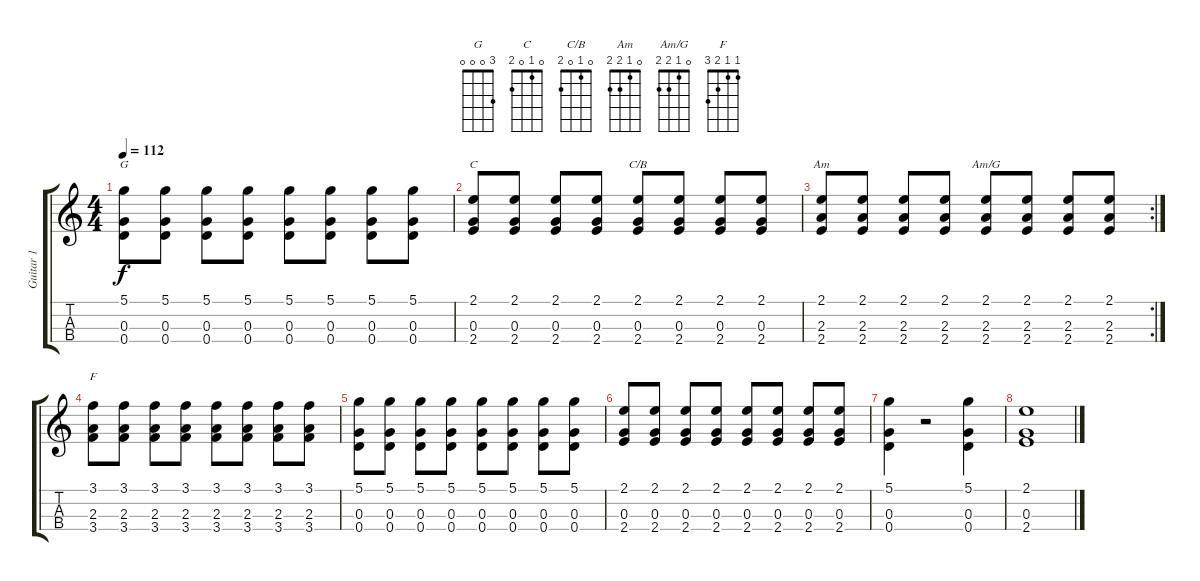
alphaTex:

\track ("Guitar 1" "Guitar 1") {instrument electricguitarclean}
\staff {score tabs}
\tuning (D4 B4 G3 D3) {hide}
\chord ("G" 3 0 0 0)
\chord ("C" 0 1 0 2)
\chord ("C/B" 0 1 0 2)
\chord ("Am" 0 1 2 2)
\chord ("Am/G" 0 1 2 2)
\chord ("F" 1 1 2 3)
\ts (4 4)
\tempo 112
\clef g2
\ks c
(5.1 0.3 0.4).8{ch "G" dy f} (5.1 0.3 0.4).8 (5.1 0.3 0.4).8 (5.1 0.3 0.4).8 (5.1 0.3 0.4).8 (5.1 0.3 0.4).8 (5.1 0.3 0.4).8 (5.1 0.3 0.4).8 |
(2.1 0.3 2.4).8{ch "C"} (2.1 0.3 2.4).8 (2.1 0.3 2.4).8 (2.1 0.3 2.4).8 (2.1 0.3 2.4).8{ch "C/B"} (2.1 0.3 2.4).8 (2.1 0.3 2.4).8 (2.1 0.3 2.4).8 |
\rc 2
(2.1 2.3 2.4).8{ch "Am"} (2.1 2.3 2.4).8 (2.1 2.3 2.4).8 (2.1 2.3 2.4).8 (2.1 2.3 2.4).8{ch "Am/G"} (2.1 2.3 2.4).8 (2.1 2.3 2.4).8 (2.1 2.3 2.4).8 |
(3.1 2.3 3.4).8{ch "F"} (3.1 2.3 3.4).8 (3.1 2.3 3.4).8 (3.1 2.3 3.4).8 (3.1 2.3 3.4).8 (3.1 2.3 3.4).8 (3.1 2.3 3.4).8 (3.1 2.3 3.4).8 |
(5.1 0.3 0.4).8 (5.1 0.3 0.4).8 (5.1 0.3 0.4).8 (5.1 0.3 0.4).8 (5.1 0.3 0.4).8 (5.1 0.3 0.4).8 (5.1 0.3 0.4).8 (5.1 0.3 0.4).8 |
(2.1 0.3 2.4).8 (2.1 0.3 2.4).8 (2.1 0.3 2.4).8 (2.1 0.3 2.4).8 (2.1 0.3 2.4).8 (2.1 0.3 2.4).8 (2.1 0.3 2.4).8 (2.1 0.3 2.4).8 |
(5.1 0.3 0.4).4 r.2 (5.1 0.3 0.4).4 |
(2.1 0.3 2.4).1
